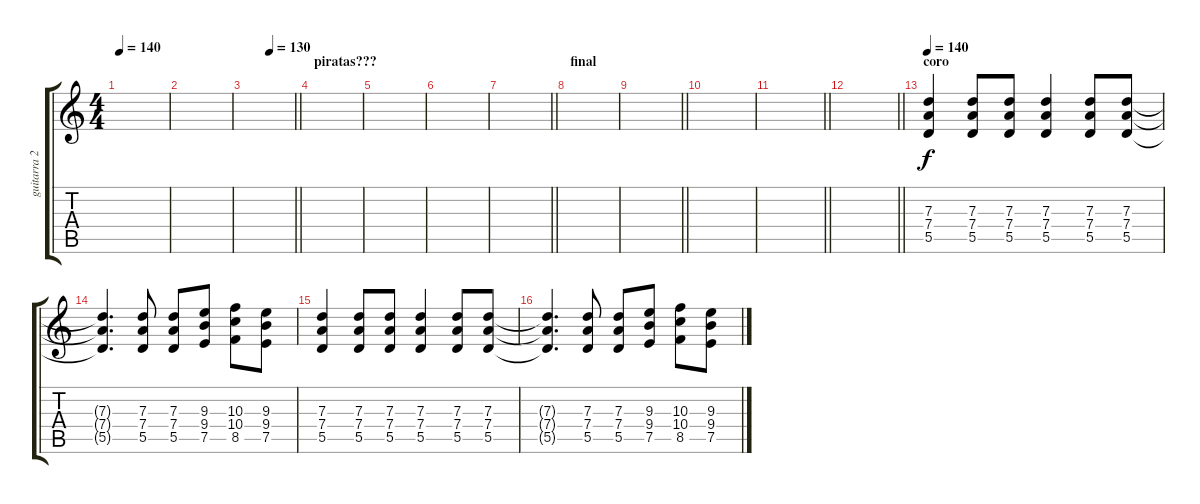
\track ("guitarra 2" "guitarra 2") {instrument distortionguitar}
\staff {score tabs}
\tuning (E4 B3 G3 D3 A2 E2) {hide}
\ts (4 4)
\tempo 140
\clef g2
\ks c
|
|
\tempo (130 0.5)
\barLineRight lightlight
|
\section ("" "piratas???")
|
|
|
\barLineRight lightlight
|
\section ("" "final")
|
\barLineRight lightlight
|
|
\barLineRight lightlight
|
\barLineRight lightlight
|
\section ("" "coro")
\tempo 140
(7.3 7.4 5.5).4{volume 11} (7.3 7.4 5.5).8 (7.3 7.4 5.5).8 (7.3 7.4 5.5).4 (7.3 7.4 5.5).8 (7.3 7.4 5.5).8 |
(7.3{t} 7.4{t} 5.5{t}).4{d} (7.3 7.4 5.5).8 (7.3 7.4 5.5).8 (9.3 9.4 7.5).8 (10.3 10.4 8.5).8 (9.3 9.4 7.5).8 |
(7.3 7.4 5.5).4 (7.3 7.4 5.5).8 (7.3 7.4 5.5).8 (7.3 7.4 5.5).4 (7.3 7.4 5.5).8 (7.3 7.4 5.5).8 |
(7.3{t} 7.4{t} 5.5{t}).4{d} (7.3 7.4 5.5).8 (7.3 7.4 5.5).8 (9.3 9.4 7.5).8 (10.3 10.4 8.5).8 (9.3 9.4 7.5).8
